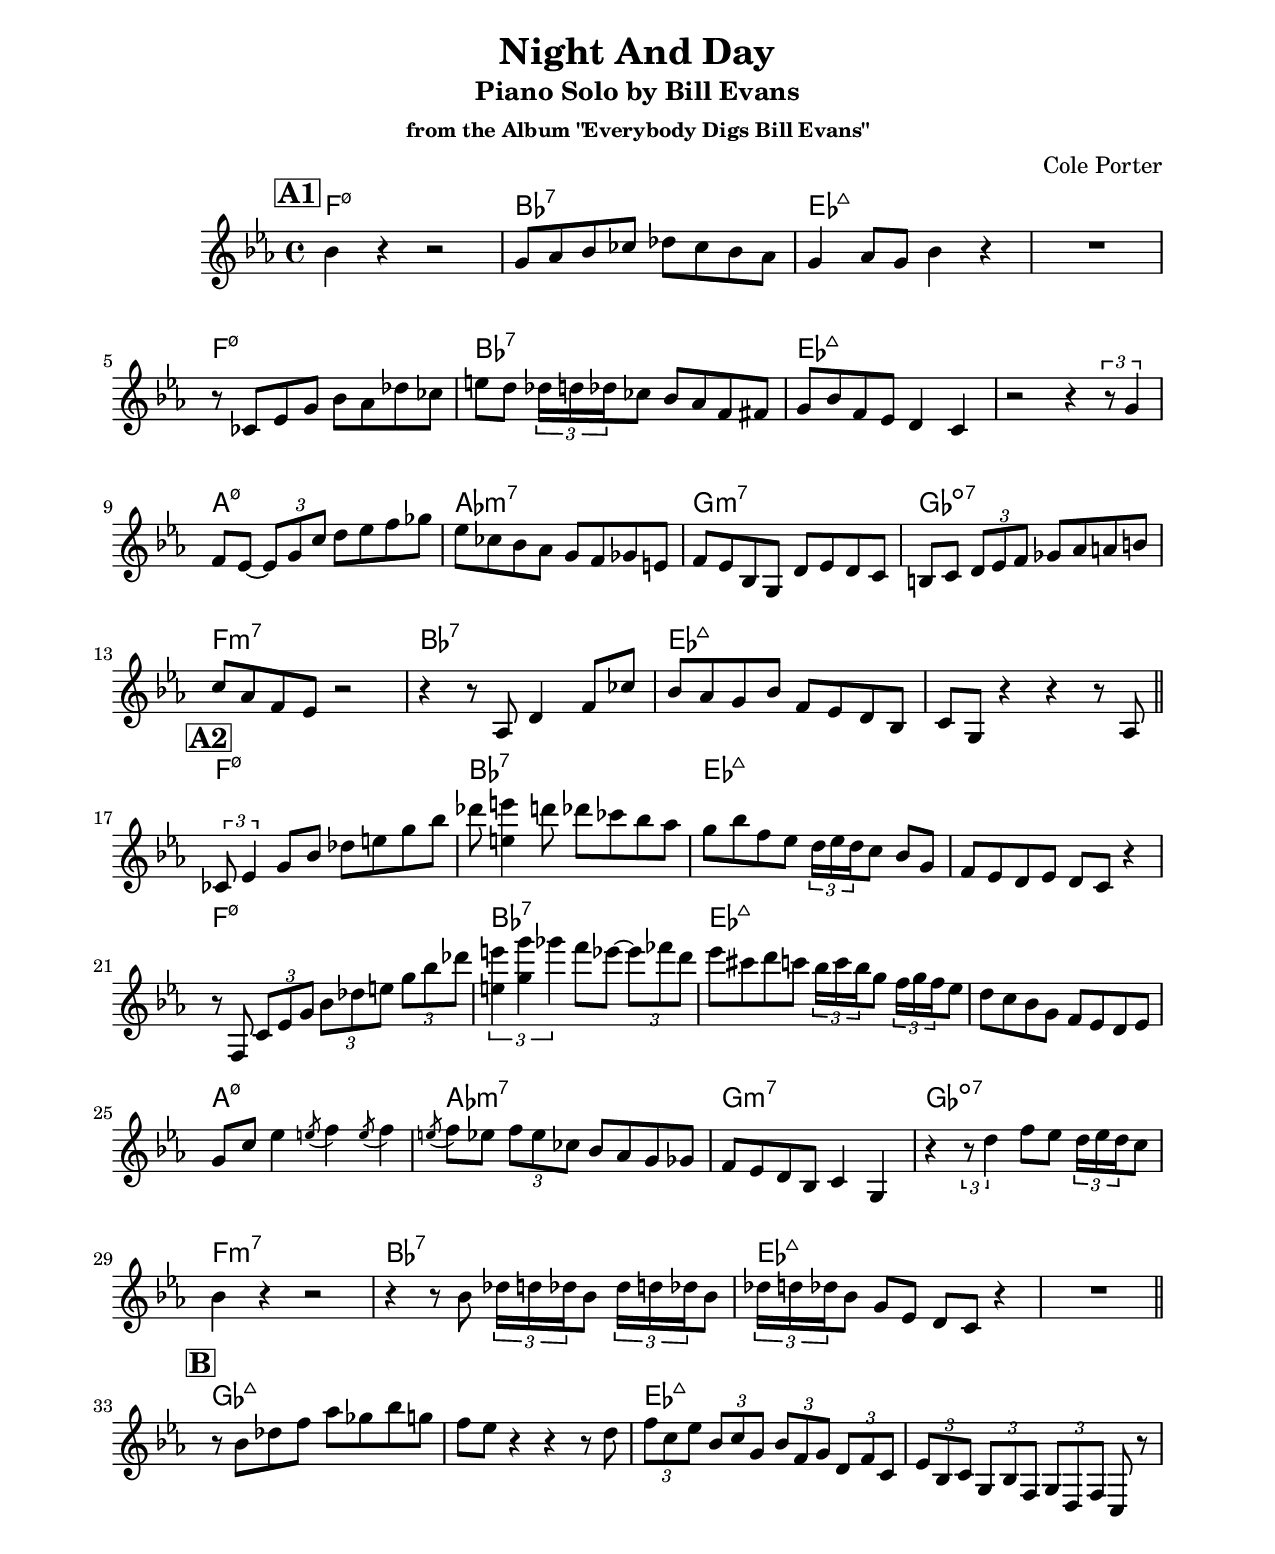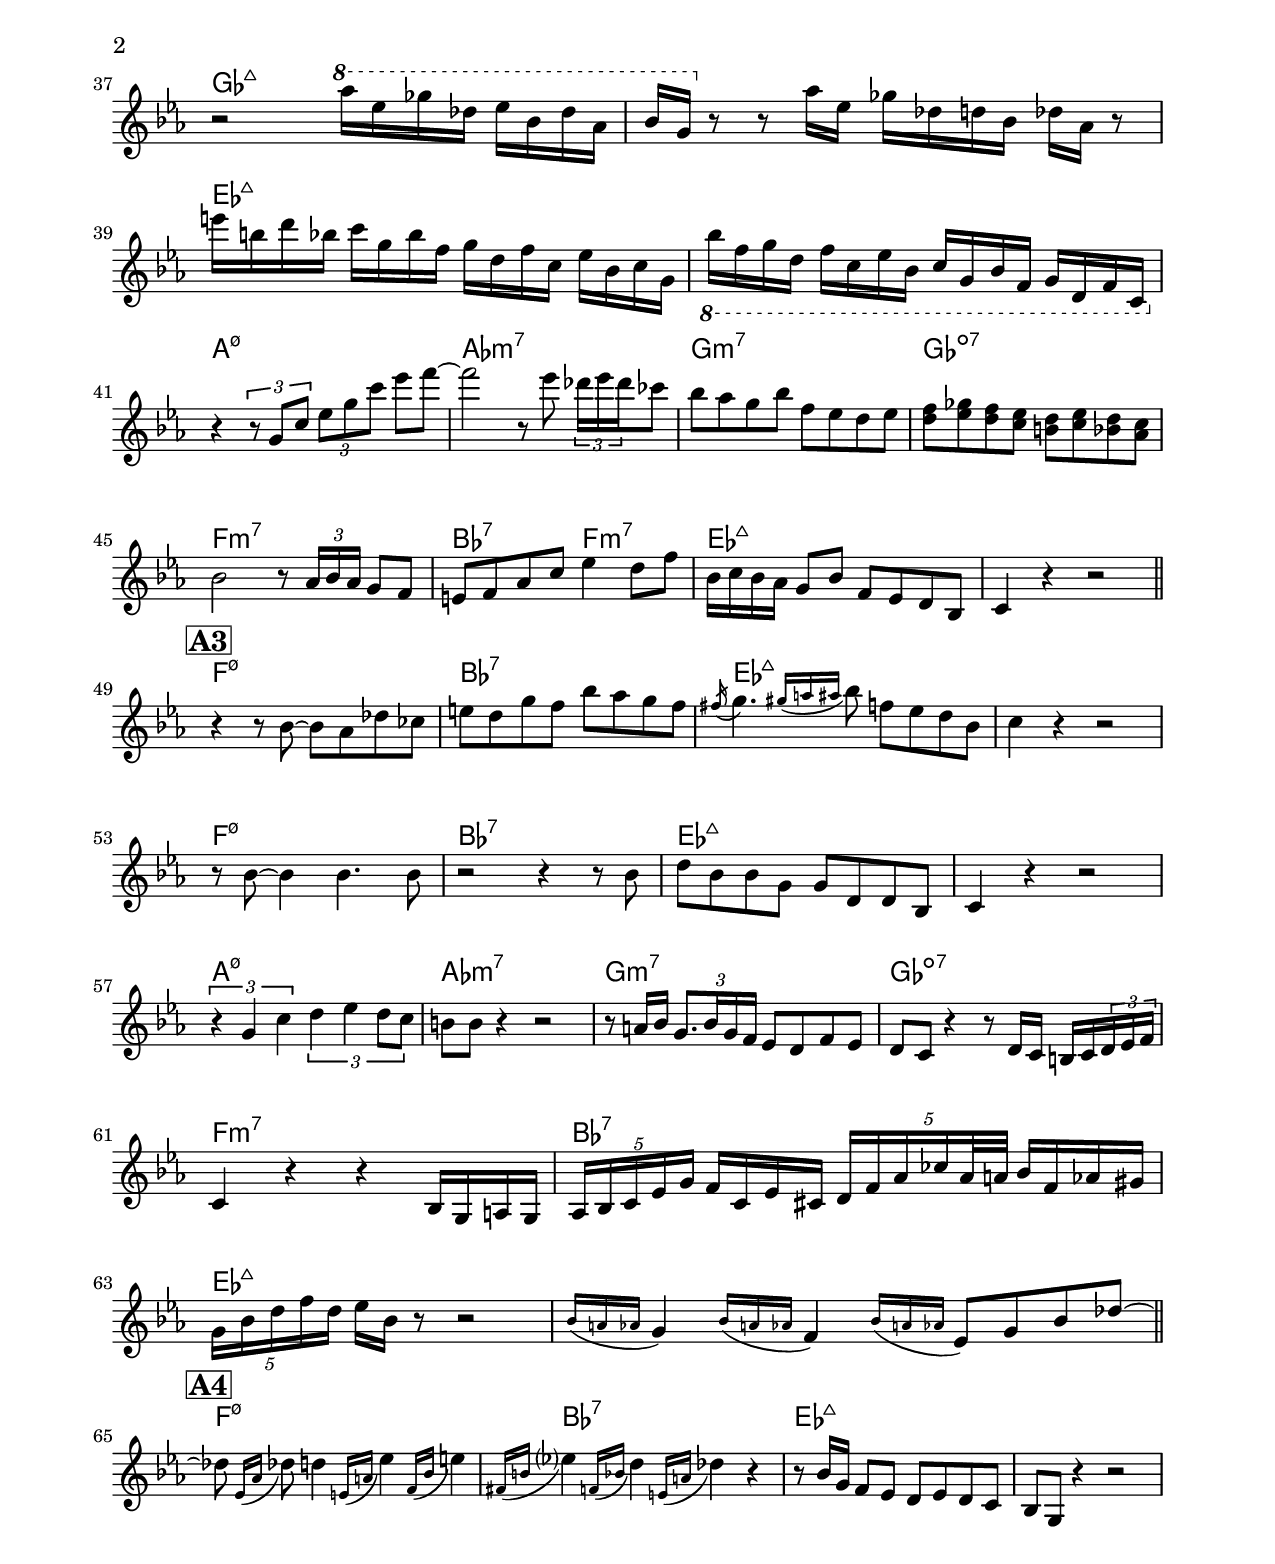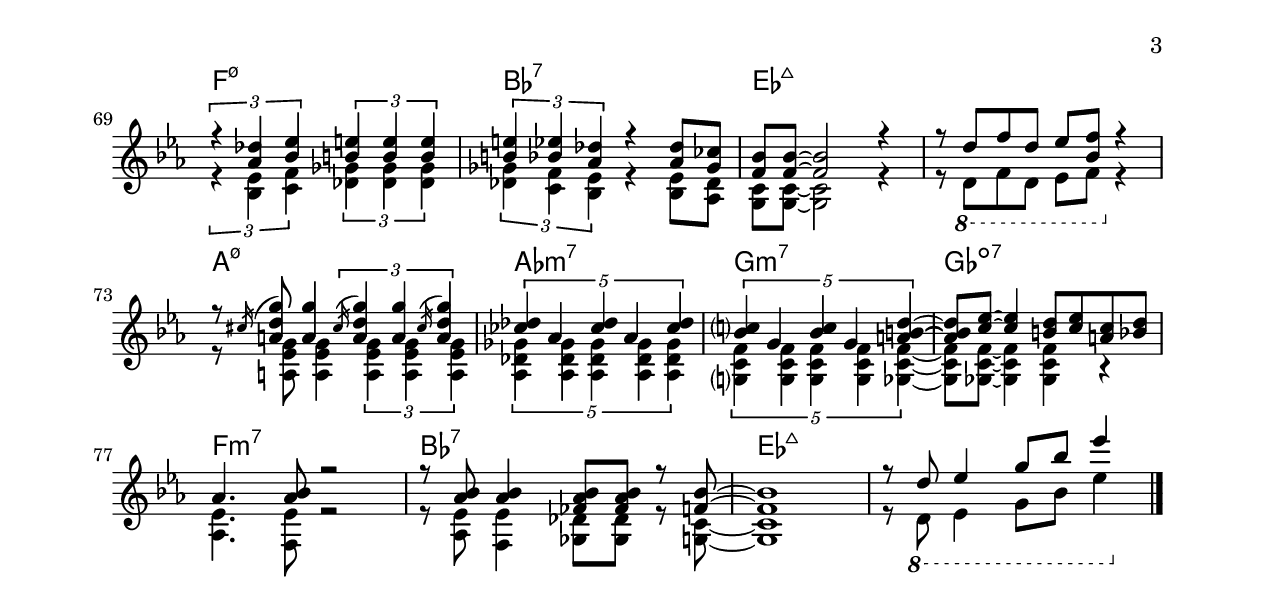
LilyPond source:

\version "2.23.82"
\language "english"
\pointAndClickOff
\paper {
  #(set-paper-size "letter")
  left-margin = 0.75\in
  right-margin = 0.75\in
  top-margin = 0.5\in
  bottom-margin = 0.5\in
}

\header {
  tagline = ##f
  title = "Night And Day"
  subtitle = "Piano Solo by Bill Evans"
  subsubtitle = "from the Album \"Everybody Digs Bill Evans\""
  composer = "Cole Porter"
}

aFirst = \relative c'' {
  bf4  r4 r2 |
  g8 af bf cf df cf bf af |
  g4 af8 g bf4 r |
  R1 |

  \break

  r8 cf, ef g bf af df cf |
  e d \tuplet 3/2 { df16 d df } cf8 bf af f fs |
  g bf f ef d4 c |
  r2 r4 \tuplet 3/2 { r8 g'4 } |

  \break

  f8 ef~ \tuplet 3/2 { ef g c } d ef f gf |
  ef cf bf af g f gf e |
  f ef bf g d' ef d c |
  b c \tuplet 3/2 { d ef f } gf af a b |

  \break
  
  c af f ef r2 |
  r4 r8 af, d4 f8 cf' |
  bf af g bf f ef d bf
  c g r4 r r8 af |

  \break 
  
  \bar "||"
}

aSecond = \relative c' {
  \tuplet 3/2 { cf8 ef4 } g8 bf df e g bf |
  df <e e,>4 d8 df cf bf af |
  g bf f ef \tuplet 3/2 { d16 ef d } c8 bf g |
  f ef d ef d c r4 |

  \break

  r8 f, \tuplet 3/2 { c' ef g } \tuplet 3/2 { bf df e } \tuplet 3/2 { g bf df } |
  \tuplet 3/2 { <e, e'>4 <g g'> gf' } f8 ef~ \tuplet 3/2 { ef ff d } |
  ef cs d c \tuplet 3/2 { bf16 c bf } g8 \tuplet 3/2 { f16 g f } ef8
  d c bf g f ef d ef

  \break

  g c ef4 \acciaccatura e8 f4 \acciaccatura e8 f4 |
  \acciaccatura e8 f ef \tuplet 3/2 { f ef cf } bf af g gf |
  f ef d bf c4 g |
  r \tuplet 3/2 { r8 d''4 } f8 ef \tuplet 3/2 { d16 ef d } c8 |

  \break

  bf4 r r2 |
  r4 r8 bf \repeat unfold 2 { \tuplet 3/2 { df16 d df } bf8 }
  \tuplet 3/2 { df16 d df } bf8 g ef d c r4 |
  R1 |

  \break
  
  \bar "||"
}

bridge = \relative c'' {
  r8 bf df f af gf bf g |
  f ef r4 r r8 d |
  \tuplet 3/2 { f c ef } \tuplet 3/2 { bf c g } \tuplet 3/2 { bf f g } \tuplet 3/2 { d f c } |
  \tuplet 3/2 { ef bf c } \tuplet 3/2 { g bf f } \tuplet 3/2 { g d f } c r |

  \break

  r2 \ottava #1 af''''16 ef gf df ef bf df af |
  bf g \ottava #0 r8 r af16 ef gf df d bf df af r8 |
  e''16 b d bf c g bf f g d f c ef bf c g |
  \ottava #-1 bf f g d f c ef bf c g bf f g d f c \ottava #0 |

  \break

  r4 \tuplet 3/2 { r8 g'' c } \tuplet 3/2 { ef g c } ef f~ |
  f2 r8 ef \tuplet 3/2 { df16 ef df } cf8 |
  bf af g bf f ef d ef |
  <<
    { f gf f ef d ef d c }
    { d ef d c b c bf af }
  >> |

  \break

  bf2 r8 \tuplet 3/2 { af16 bf af } g8 f |
  e f af c ef4 d8 f |
  bf,16 c bf af g8 bf f ef d bf |
  c4 r r2 |

  \break
  
  \bar "||"
}

aThird = \relative c'' {
  r4 r8 bf~ bf af df cf |
  e d g f bf af g f |
  \acciaccatura fs16 g4. \acciaccatura { gs16 a as } bf8 f ef d bf |
  c4 r r2 |

  \break
  
  r8 bf~ bf4 bf4. bf8 |
  r2 r4 r8 bf |
  d bf bf g g d d bf |
  c4 r r2 |

  \break

  \tuplet 3/2 { r4 g' c } \tuplet 3/2 { d ef d8 c } |
  b b r4 r2 |
  r8 a16 bf \tuplet 3/2 { g8. bf16 g f } ef8 d f ef |
  d c r4 r8 d16 c b c \tuplet 3/2 { d ef f } |

  \break

  c4 r r bf16 g a g |
  \tuplet 5/4 { af bf c ef g } f c ef cs \tuplet 5/4 { d f af cf af32 a } bf16 f af gs |
  \tuplet 5/4 { g bf d f d } ef bf r8 r2 |
  \acciaccatura { bf16 a af } g4 \acciaccatura { bf16 a af } f4 \acciaccatura { bf16 a af } ef8 g bf df~ |

  \break
  
  \bar "||"
}

aFourth = \relative c'' {
  df \acciaccatura { ef,16 af } df8 d4 \acciaccatura { e,16 a } ef'4 \acciaccatura { f,16 bf } e4 |
  \acciaccatura { fs,16 b } ef?4 \acciaccatura { f,16 bf } d4 \acciaccatura { e,16 a } df4 r |
  r8 bf16 g f8 ef d ef d c |
  bf g r4 r2 |

  \break

  <<
    <<
      { \tuplet 3/2 { r4 df'' ef } \tuplet 3/2 { e e e } }
      { \tuplet 3/2 { r4 af, bf } \tuplet 3/2 { b b b } }
    >>
    \\
    <<
      { \tuplet 3/2 { r4 ef, f } \tuplet 3/2 { gf gf gf } }
      { \tuplet 3/2 { r4 bf, c } \tuplet 3/2 { df df df } }
    >>
  >> |
  <<
    <<
      { \tuplet 3/2 { e' ef df } r4 df8 cf }
      { \tuplet 3/2 { b4 bf af } r4 af8 gf }
    >>
    \\
    <<
      { \tuplet 3/2 { gf4 f ef } r4 ef8 df }
      { \tuplet 3/2 { df4 c bf } r4 bf8 af }
    >>
  >> |
  <<
    <<
      { bf' bf~ bf2 r4 }
      { f8 f~ f2 r4 }
    >>
    \\
    <<
      { c8 c~ c2 r4 }
      { g8 g~ g2 r4 }
    >>
  >> |
  <<
    { r8 \ottava #-1 d' f d ef <f bf,> \ottava #0 r4 }
    \\
    { r8 d, f d ef f r4 }
  >> |

  \break

  <<
    <<
      { r8 g'' g4 s2 }
      { r8 \acciaccatura cs,16 d8 s4 \tuplet 3/2 { \acciaccatura cs16 <g' d a>4 <g a,> \acciaccatura cs,16 <g' d a>4 } }
      { r8 a, a4 s2 }
    >>
    \\
    <<
      { r8 g g4 \tuplet 3/2 { g g g } }
      { r8 ef ef4 \tuplet 3/2 { ef ef ef } }
      { r8 a, a4 \tuplet 3/2 { a a a } }
    >>
  >> |
  <<
    <<
      % { \tuplet 5/4 { gf'' gf gf gf gf } }
      { \tuplet 5/4 { df' s df s df } }
      { \tuplet 5/4 { cf s cf s cf } }
      { \tuplet 5/4 { s af s af s } }
    >>
    \\
    <<
      { \tuplet 5/4 { gf gf gf gf gf } }
      { \tuplet 5/4 { df df df df df } }
      { \tuplet 5/4 { af af af af af } }
    >>
  >> |
  <<
    <<
      % { \tuplet 5/4 { f'' f f f s } }
      { \tuplet 5/4 { c'? s c s d~ } }
      { \tuplet 5/4 { bf s bf s b~ } }
      { \tuplet 5/4 { s g s g a~ } }
    >>
    \\
    <<
      { \tuplet 5/4 { f f f f f~ } }
      { \tuplet 5/4 { c c c c c~ } }
      { \tuplet 5/4 { g? g g g gf~ } }
    >>
  >> |
  <<
    <<
      { d''8 ef~ ef4 d8 ef c d }
      { b8 c~ c4 b8 c a bf }
      { a8 s s4 s s }
    >>
    \\
    <<
      { f8 f~ f4 f r }
      { c8 c~ c4 c r }
      { gf8 gf gf4 gf r }
    >>
  >> |

  \break

  <<
    { af'4. <bf af>8 r2 }
    \\
    { <ef, af,>4. <ef f,>8 r2 }
  >> |
  <<
    { r8 <bf' af> <bf af>4 <bf af ff>8 <bf af ff> r <bf f>~ }
    \\
    { r8 <ef, af,> <ef f,>4 <df gf,>8 <df gf,> r <c g>~ }
  >> |
  <<
    { <bf' f>1 }
    \\
    { <c, g>1 }
  >> |
  <<
    { r8 \ottava #-1 d ef4 g8 bf ef4 \ottava #0 }
    \\
    { r8 d,, ef4 g8 bf ef4 }
  >> |

  \bar "|."
}

changes = \chords {
  \repeat unfold 2 {
    \repeat unfold 2 {
      f1:m7.5- |
      bf1:7 |
      ef1:maj7 |
      s1 |
    }

    a1:m7.5- |
    af1:m7 |
    g1:m7 |
    gf1:dim7 |

    f1:m7 |
    bf1:7 |
    ef1:maj7 |
    s1 |

  }

  \repeat unfold 2 {
    gf1:maj7 |
    s1 |
    ef1:maj7 |
    s1 |
  }

  a1:m7.5- |
  af1:m7 |
  g1:m7 |
  gf1:dim7 |

  f1:m7 |
  bf2:7 f2:m7 |
  ef1:maj7 |
  s1 |

 \repeat unfold 2 {
  \repeat unfold 2 {
    f1:m7.5- |
    bf1:7 |
    ef1:maj7 |
    s1 |
  }

  a1:m7.5- |
  af1:m7 |
  g1:m7 |
  gf1:dim7 |

  f1:m7 |
  bf1:7 |
  ef1:maj7 |
  s1 |
 }
}

\score {
  <<
    \changes
    \new Staff {
      \clef treble
      \key ef \major
      \time 4/4

      \mark \markup { \box \bold "A1" }
      \aFirst
      \mark \markup { \box \bold "A2" }
      \aSecond
      \mark \markup { \box \bold "B" }
      \bridge
      \mark \markup { \box \bold "A3" }
      \aThird
      \mark \markup { \box \bold "A4" }
      \aFourth
    }
  >>
}
